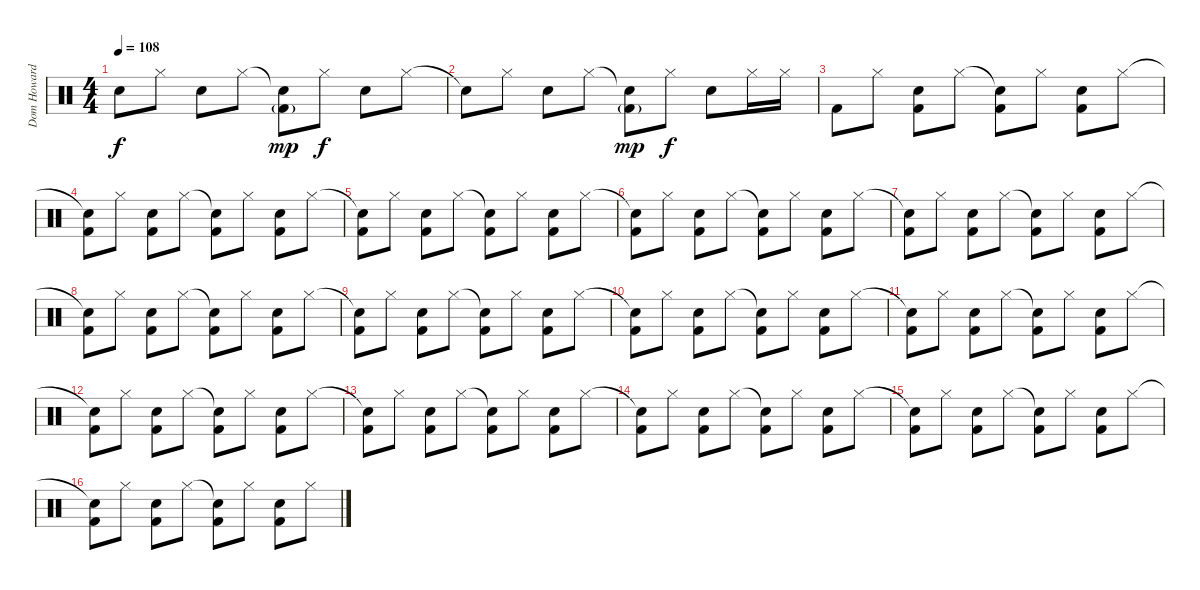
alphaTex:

\track ("Dom Howard" "Dom Howard") {instrument percussion}
\staff {score}
\articulation defaults
\ts (4 4)
\tempo 108
\clef neutral
\ks c "Snare (hit)"{t}.8{dy f} "Hi-Hat (closed)".8 "Electric Snare (hit)".8 "Hi-Hat (closed)".8
("Snare (hit)"{t} "Kick (hit) 2"{g}).8{dy mp} "Hi-Hat (closed)".8{dy f} "Electric Snare (hit)".8 "Hi-Hat (closed)".8 |
"Snare (hit)"{t}.8 "Hi-Hat (closed)".8 "Electric Snare (hit)".8 "Hi-Hat (closed)".8 ("Snare (hit)"{t} "Kick (hit) 2"{g}).8{dy mp} "Hi-Hat (closed)".8{dy f} "Electric Snare (hit)".8 "Hi-Hat (closed)".16 "Hi-Hat (closed)".16 |
"Kick (hit) 2".8 "Hi-Hat (closed)".8 ("Electric Snare (hit)" "Kick (hit) 2").8 "Hi-Hat (closed)".8 ("Snare (hit)"{t} "Kick (hit) 2").8 "Hi-Hat (closed)".8 ("Electric Snare (hit)" "Kick (hit) 2").8 "Hi-Hat (closed)".8 |
("Snare (hit)"{t} "Kick (hit) 2").8 "Hi-Hat (closed)".8 ("Electric Snare (hit)" "Kick (hit) 2").8 "Hi-Hat (closed)".8 ("Snare (hit)"{t} "Kick (hit) 2").8 "Hi-Hat (closed)".8 ("Electric Snare (hit)" "Kick (hit) 2").8 "Hi-Hat (closed)".8 |
("Snare (hit)"{t} "Kick (hit) 2").8 "Hi-Hat (closed)".8 ("Electric Snare (hit)" "Kick (hit) 2").8 "Hi-Hat (closed)".8 ("Snare (hit)"{t} "Kick (hit) 2").8 "Hi-Hat (closed)".8 ("Electric Snare (hit)" "Kick (hit) 2").8 "Hi-Hat (closed)".8 |
("Snare (hit)"{t} "Kick (hit) 2").8 "Hi-Hat (closed)".8 ("Electric Snare (hit)" "Kick (hit) 2").8 "Hi-Hat (closed)".8 ("Snare (hit)"{t} "Kick (hit) 2").8 "Hi-Hat (closed)".8 ("Electric Snare (hit)" "Kick (hit) 2").8 "Hi-Hat (closed)".8 |
("Snare (hit)"{t} "Kick (hit) 2").8 "Hi-Hat (closed)".8 ("Electric Snare (hit)" "Kick (hit) 2").8 "Hi-Hat (closed)".8 ("Snare (hit)"{t} "Kick (hit) 2").8 "Hi-Hat (closed)".8 ("Electric Snare (hit)" "Kick (hit) 2").8 "Hi-Hat (closed)".8 |
("Snare (hit)"{t} "Kick (hit) 2").8 "Hi-Hat (closed)".8 ("Electric Snare (hit)" "Kick (hit) 2").8 "Hi-Hat (closed)".8 ("Snare (hit)"{t} "Kick (hit) 2").8 "Hi-Hat (closed)".8 ("Electric Snare (hit)" "Kick (hit) 2").8 "Hi-Hat (closed)".8 |
("Snare (hit)"{t} "Kick (hit) 2").8 "Hi-Hat (closed)".8 ("Electric Snare (hit)" "Kick (hit) 2").8 "Hi-Hat (closed)".8 ("Snare (hit)"{t} "Kick (hit) 2").8 "Hi-Hat (closed)".8 ("Electric Snare (hit)" "Kick (hit) 2").8 "Hi-Hat (closed)".8 |
("Snare (hit)"{t} "Kick (hit) 2").8 "Hi-Hat (closed)".8 ("Electric Snare (hit)" "Kick (hit) 2").8 "Hi-Hat (closed)".8 ("Snare (hit)"{t} "Kick (hit) 2").8 "Hi-Hat (closed)".8 ("Electric Snare (hit)" "Kick (hit) 2").8 "Hi-Hat (closed)".8 |
("Snare (hit)"{t} "Kick (hit) 2").8 "Hi-Hat (closed)".8 ("Electric Snare (hit)" "Kick (hit) 2").8 "Hi-Hat (closed)".8 ("Snare (hit)"{t} "Kick (hit) 2").8 "Hi-Hat (closed)".8 ("Electric Snare (hit)" "Kick (hit) 2").8 "Hi-Hat (closed)".8 |
("Snare (hit)"{t} "Kick (hit) 2").8 "Hi-Hat (closed)".8 ("Electric Snare (hit)" "Kick (hit) 2").8 "Hi-Hat (closed)".8 ("Snare (hit)"{t} "Kick (hit) 2").8 "Hi-Hat (closed)".8 ("Electric Snare (hit)" "Kick (hit) 2").8 "Hi-Hat (closed)".8 |
("Snare (hit)"{t} "Kick (hit) 2").8 "Hi-Hat (closed)".8 ("Electric Snare (hit)" "Kick (hit) 2").8 "Hi-Hat (closed)".8 ("Snare (hit)"{t} "Kick (hit) 2").8 "Hi-Hat (closed)".8 ("Electric Snare (hit)" "Kick (hit) 2").8 "Hi-Hat (closed)".8 |
("Snare (hit)"{t} "Kick (hit) 2").8 "Hi-Hat (closed)".8 ("Electric Snare (hit)" "Kick (hit) 2").8 "Hi-Hat (closed)".8 ("Snare (hit)"{t} "Kick (hit) 2").8 "Hi-Hat (closed)".8 ("Electric Snare (hit)" "Kick (hit) 2").8 "Hi-Hat (closed)".8 |
("Snare (hit)"{t} "Kick (hit) 2").8 "Hi-Hat (closed)".8 ("Electric Snare (hit)" "Kick (hit) 2").8 "Hi-Hat (closed)".8 ("Snare (hit)"{t} "Kick (hit) 2").8 "Hi-Hat (closed)".8 ("Electric Snare (hit)" "Kick (hit) 2").8 "Hi-Hat (closed)".8 |
("Snare (hit)"{t} "Kick (hit) 2").8 "Hi-Hat (closed)".8 ("Electric Snare (hit)" "Kick (hit) 2").8 "Hi-Hat (closed)".8 ("Snare (hit)"{t} "Kick (hit) 2").8 "Hi-Hat (closed)".8 ("Electric Snare (hit)" "Kick (hit) 2").8 "Hi-Hat (closed)".8
